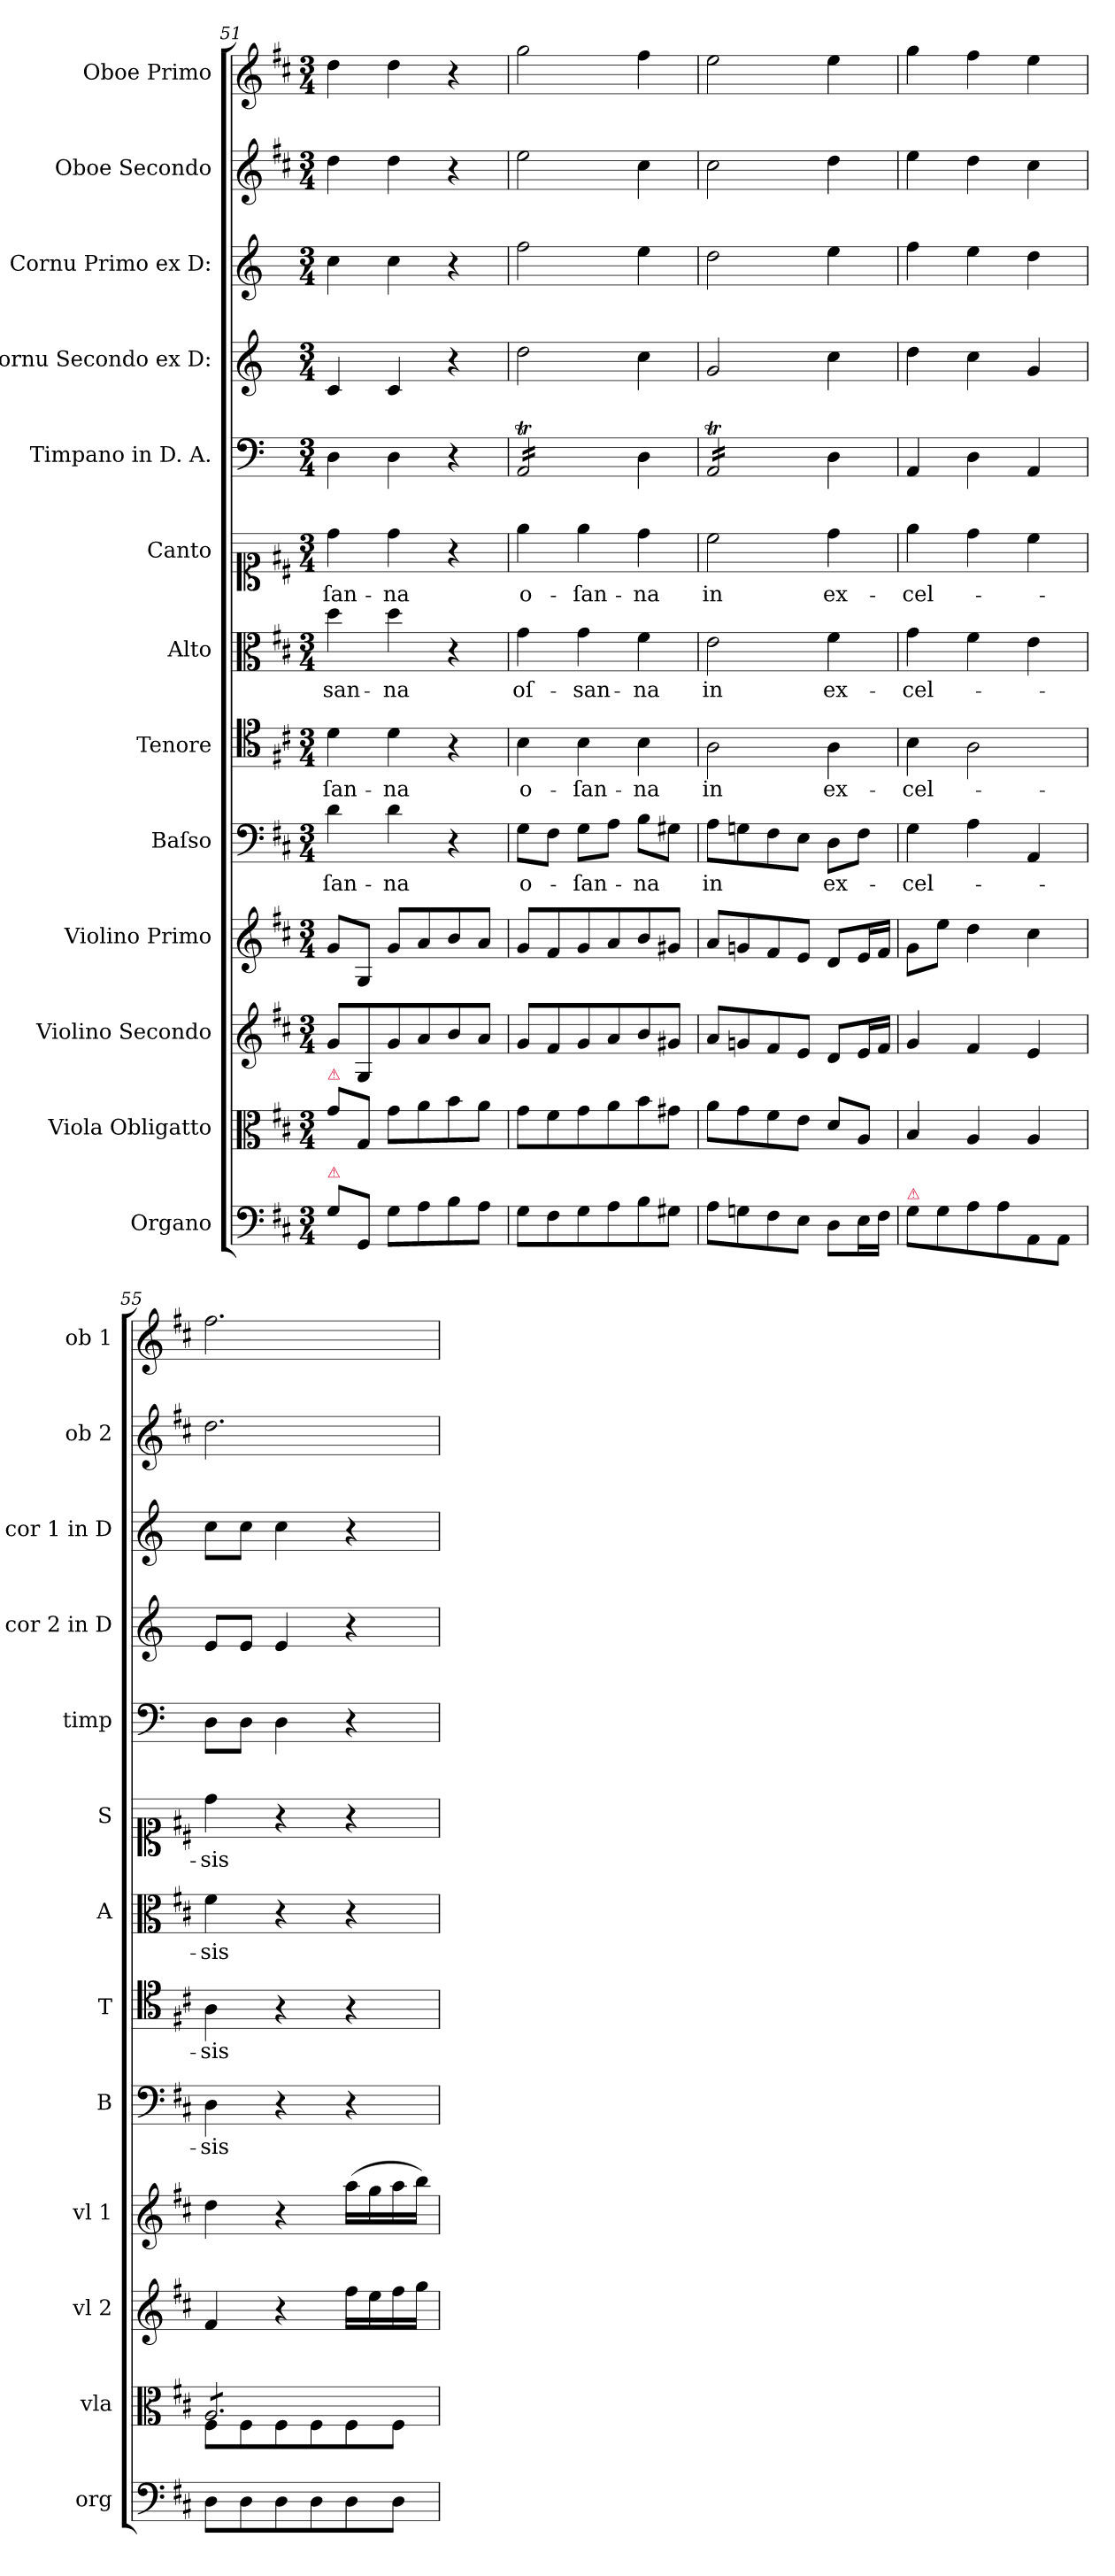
**kern	**kern	**kern	**kern	**kern	**text	**kern	**text	**kern	**text	**kern	**text	**kern	**kern	**kern	**kern	**kern
*part13	*part12	*part11	*part10	*part9	*part9	*part8	*part8	*part7	*part7	*part6	*part6	*part5	*part4	*part3	*part2	*part1
*staff13	*staff12	*staff11	*staff10	*staff9	*staff9	*staff8	*staff8	*staff7	*staff7	*staff6	*staff6	*staff5	*staff4	*staff3	*staff2	*staff1
*I"Organo	*I"Viola Obligatto	*I"Violino Secondo	*I"Violino Primo	*I"Baſso	*	*I"Tenore	*	*I"Alto	*	*I"Canto	*	*I"Timpano in D. A.	*I"Cornu Secondo ex D:	*I"Cornu Primo ex D:	*I"Oboe Secondo	*I"Oboe Primo
*I'org	*I'vla	*I'vl 2	*I'vl 1	*I'B	*	*I'T	*	*I'A	*	*I'S	*	*I'timp	*I'cor 2 in D	*I'cor 1 in D	*I'ob 2	*I'ob 1
*clefF4	*clefC3	*clefG2	*clefG2	*clefF4	*	*clefC4	*	*clefC3	*	*clefC1	*	*clefF4	*clefG2	*clefG2	*clefG2	*clefG2
*	*	*	*	*	*	*	*	*	*	*	*	*	*ITrd6c10	*ITrd6c10	*	*
*k[f#c#]	*k[f#c#]	*k[f#c#]	*k[f#c#]	*k[f#c#]	*	*k[f#c#]	*	*k[f#c#]	*	*k[f#c#]	*	*	*k[f#c#]	*k[f#c#]	*k[f#c#]	*k[f#c#]
*M3/4	*M3/4	*M3/4	*M3/4	*M3/4	*	*M3/4	*	*M3/4	*	*M3/4	*	*M3/4	*M3/4	*M3/4	*M3/4	*M3/4
=51	=51	=51	=51	=51	=51	=51	=51	=51	=51	=51	=51	=51	=51	=51	=51	=51
!	!LO:TX:a:color=crimson:t=⚠	!	!	!	!	!	!	!	!	!	!	!	!	!	!	!
!LO:TX:a:color=crimson:t=⚠	!	!	!	!	!	!	!	!	!	!	!	!	!	!	!	!
!	!	!	!	!	!	!	!	!	!	!	!LO:LY:i	!	!	!	!	!
8G\L	8g\L	8g/L	8g/L	4d\	-ſan-	4d\	-ſan-	4dd\	-san-	4dd\	-ſan-	4D\	4D/	4d\	4dd\	4dd\
8GG/J	8G/J	8G/	8G/J	.	.	.	.	.	.	.	.	.	.	.	.	.
!	!	!	!	!	!	!	!	!	!	!	!LO:LY:i	!	!	!	!	!
8G\L	8g\L	8g/	8g/L	4d\	-na	4d\	-na	4dd\	-na	4dd\	-na	4D\	4D/	4d\	4dd\	4dd\
8A\	8a\	8a/	8a/	.	.	.	.	.	.	.	.	.	.	.	.	.
8B\	8b\	8b/	8b/	4r	.	4r	.	4r	.	4r	.	4r	4r	4r	4r	4r
8A\J	8a\J	8a/J	8a/J	.	.	.	.	.	.	.	.	.	.	.	.	.
=52	=52	=52	=52	=52	=52	=52	=52	=52	=52	=52	=52	=52	=52	=52	=52	=52
!	!	!	!	!	!LO:LY:i	!	!LO:LY:i	!	!LO:LY:i	!	!LO:LY:i	!	!	!	!	!
*	*	*	*	*	*	*	*	*	*	*	*	*tremolo	*	*	*	*
8G\L	8g\L	8g/L	8g/L	8G\L	o-	4B\	o-	4g\	oſ-	4ee\	o-	16AAT/LL	2e\	2g\	2ee\	2gg\
.	.	.	.	.	.	.	.	.	.	.	.	16AAT/	.	.	.	.
8F#\	8f#\	8f#/	8f#/	8F#\J	.	.	.	.	.	.	.	16AAT/	.	.	.	.
.	.	.	.	.	.	.	.	.	.	.	.	16AAT/	.	.	.	.
!	!	!	!	!	!LO:LY:i	!	!LO:LY:i	!	!LO:LY:i	!	!LO:LY:i	!	!	!	!	!
8G\	8g\	8g/	8g/	8G\L	-ſan-	4B\	-ſan-	4g\	-san-	4ee\	-ſan-	16AAT/	.	.	.	.
.	.	.	.	.	.	.	.	.	.	.	.	16AAT/	.	.	.	.
8A\	8a\	8a/	8a/	8A\J	.	.	.	.	.	.	.	16AAT/	.	.	.	.
.	.	.	.	.	.	.	.	.	.	.	.	16AAT/JJ	.	.	.	.
*	*	*	*	*	*	*	*	*	*	*	*	*Xtremolo	*	*	*	*
!	!	!	!	!	!LO:LY:i	!	!LO:LY:i	!	!LO:LY:i	!	!LO:LY:i	!	!	!	!	!
8B\	8b\	8b/	8b/	8B\L	-na	4B\	-na	4f#\	-na	4dd\	-na	4D\	4d\	4f#\	4cc#\	4ff#\
8G#X\J	8g#X\J	8g#X/J	8g#X/J	8G#X\J	.	.	.	.	.	.	.	.	.	.	.	.
=53	=53	=53	=53	=53	=53	=53	=53	=53	=53	=53	=53	=53	=53	=53	=53	=53
*	*	*	*	*	*	*	*	*	*	*	*	*tremolo	*	*	*	*
8A\L	8a\L	8a/L	8a/L	8A\L	in	2A\	in	2e\	in	2cc#\	in	16AAT/LL	2A/	2e\	2cc#\	2ee\
.	.	.	.	.	.	.	.	.	.	.	.	16AAT/	.	.	.	.
8Gn\	8g\	8gn/	8gn/	8Gn\	.	.	.	.	.	.	.	16AAT/	.	.	.	.
.	.	.	.	.	.	.	.	.	.	.	.	16AAT/	.	.	.	.
8F#\	8f#\	8f#/	8f#/	8F#\	.	.	.	.	.	.	.	16AAT/	.	.	.	.
.	.	.	.	.	.	.	.	.	.	.	.	16AAT/	.	.	.	.
8E\J	8e\J	8e/J	8e/J	8E\J	.	.	.	.	.	.	.	16AAT/	.	.	.	.
.	.	.	.	.	.	.	.	.	.	.	.	16AAT/JJ	.	.	.	.
*	*	*	*	*	*	*	*	*	*	*	*	*Xtremolo	*	*	*	*
8D\L	8d/L	8d/L	8d/L	8D\L	ex-	4A\	ex-	4f#\	ex-	4dd\	ex-	4D\	4d\	4f#\	4dd\	4ee\
16E\L	8A/J	16e/L	16e/L	8F#\J	.	.	.	.	.	.	.	.	.	.	.	.
16F#\JJ	.	16f#/JJ	16f#/JJ	.	.	.	.	.	.	.	.	.	.	.	.	.
=54	=54	=54	=54	=54	=54	=54	=54	=54	=54	=54	=54	=54	=54	=54	=54	=54
!LO:TX:a:color=crimson:t=⚠	!	!	!	!	!	!	!	!	!	!	!	!	!	!	!	!
8G\L	4B/	4g/	8g\L	4G\	-cel-	4B\	-cel-	4g\	-cel-	4ee\	-cel-	4AA/	4e\	4g\	4ee\	4gg\
8G\	.	.	8ee\J	.	.	.	.	.	.	.	.	.	.	.	.	.
8A\	4A/	4f#/	4dd\	4A\	.	2A\	.	4f#\	.	4dd\	.	4D\	4d\	4f#\	4dd\	4ff#\
8A\	.	.	.	.	.	.	.	.	.	.	.	.	.	.	.	.
8AA/	4A/	4e/	4cc#\	4AA/	.	.	.	4e\	.	4cc#\	.	4AA/	4A/	4e\	4cc#\	4ee\
8AA/J	.	.	.	.	.	.	.	.	.	.	.	.	.	.	.	.
=55	=55	=55	=55	=55	=55	=55	=55	=55	=55	=55	=55	=55	=55	=55	=55	=55
*	*^	*	*	*	*	*	*	*	*	*	*	*	*	*	*	*
*	*tremolo	*	*	*	*	*	*	*	*	*	*	*	*	*	*	*	*
8D\L	8A/L	8F#\L	4f#/	4dd\	4D\	-sis	4A\	-sis	4f#\	-sis	4dd\	-sis	8D\L	8F#/L	8d\L	2.dd\	2.ff#\
8D\	8A/	8F#\	.	.	.	.	.	.	.	.	.	.	8D\J	8F#/J	8d\J	.	.
8D\	8A/	8F#\	4r	4r	4r	.	4r	.	4r	.	4r	.	4D\	4F#/	4d\	.	.
8D\	8A/	8F#\	.	.	.	.	.	.	.	.	.	.	.	.	.	.	.
8D\	8A/	8F#\	16ff#\LL	(16aa\LL	4r	.	4r	.	4r	.	4r	.	4r	4r	4r	.	.
.	.	.	16ee\	16gg\	.	.	.	.	.	.	.	.	.	.	.	.	.
8D\J	8A/J	8F#\J	16ff#\	16aa\	.	.	.	.	.	.	.	.	.	.	.	.	.
*	*Xtremolo	*	*	*	*	*	*	*	*	*	*	*	*	*	*	*	*
.	.	.	16gg\JJ	16bb\JJ)	.	.	.	.	.	.	.	.	.	.	.	.	.
*	*v	*v	*	*	*	*	*	*	*	*	*	*	*	*	*	*	*
=	=	=	=	=	=	=	=	=	=	=	=	=	=	=	=	=
*-	*-	*-	*-	*-	*-	*-	*-	*-	*-	*-	*-	*-	*-	*-	*-	*-
